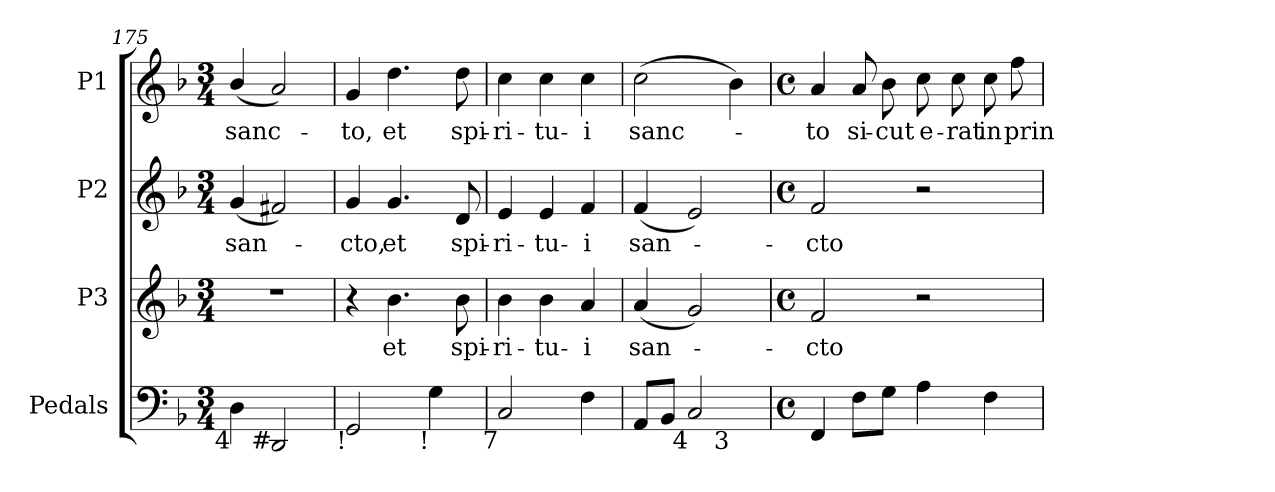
**kern	**kern	**text	**kern	**text	**kern	**text
*part4	*part3	*part3	*part2	*part2	*part1	*part1
*staff4	*staff3	*staff3	*staff2	*staff2	*staff1	*staff1
*I"Pedals	*I"P3	*	*I"P2	*	*I"P1	*
*I'Ped.	*	*	*	*	*	*
*clefF4	*clefG2	*	*clefG2	*	*clefG2	*
*k[b-]	*k[b-]	*	*k[b-]	*	*k[b-]	*
*F:	*F:	*	*F:	*	*F:	*
*M3/4	*M3/4	*	*M3/4	*	*M3/4	*
=175	=175	=175	=175	=175	=175	=175
!	!LO:N:vis=1	!	!	!	!	!
!	!	!	!	!LO:LY:b:color=#000000	!	!
!LO:TX:b:rj:t=4	!	!	!	!	!	!
!	!	!	!	!	!	!LO:LY:b:color=#000000
4Di\	2.r	.	(4gi/	san-	(4b-i/	sanc-
!LO:TX:b:rj:t=#	!	!	!	!	!	!
2DDi/	.	.	2f#Xi/)	.	2ai/)	.
!!LO:PB:g=z
=176	=176	=176	=176	=176	=176	=176
!	!	!	!	!LO:LY:b:color=#000000	!	!
!LO:TX:b:rj:t=!	!	!	!	!	!	!
!	!	!	!	!	!	!LO:LY:b:color=#000000
2GGi/	4r	.	4gi/	-cto,	4gi/	-to,
!	!	!LO:LY:b:color=#000000	!	!	!	!
!	!	!	!	!LO:LY:b:color=#000000	!	!
!	!	!	!	!	!	!LO:LY:b:color=#000000
.	4.b-i\	et	4.gi/	et	4.ddi\	et
!LO:TX:b:rj:t=!	!	!	!	!	!	!
4Gi\	.	.	.	.	.	.
!	!	!LO:LY:b:color=#000000	!	!	!	!
!	!	!	!	!LO:LY:b:color=#000000	!	!
!	!	!	!	!	!	!LO:LY:b:color=#000000
.	8b-i\	spi-	8di/	spi-	8ddi\	spi-
=177	=177	=177	=177	=177	=177	=177
!	!	!LO:LY:b:color=#000000	!	!	!	!
!	!	!	!	!LO:LY:b:color=#000000	!	!
!LO:TX:b:rj:t=7	!	!	!	!	!	!
!	!	!	!	!	!	!LO:LY:b:color=#000000
2Ci/	4b-i\	-ri-	4ei/	-ri-	4cci\	-ri-
!	!	!LO:LY:b:color=#000000	!	!	!	!
!	!	!	!	!LO:LY:b:color=#000000	!	!
!	!	!	!	!	!	!LO:LY:b:color=#000000
.	4b-i\	-tu-	4ei/	-tu-	4cci\	-tu-
!	!	!LO:LY:b:color=#000000	!	!	!	!
!	!	!	!	!LO:LY:b:color=#000000	!	!
!	!	!	!	!	!	!LO:LY:b:color=#000000
4Fi\	4ai/	-i	4fi/	-i	4cci\	-i
=178	=178	=178	=178	=178	=178	=178
!	!	!LO:LY:b:color=#000000	!	!	!	!
!	!	!	!	!LO:LY:b:color=#000000	!	!
!LO:TX:b:rj:t=6	!	!	!	!	!	!
!	!	!	!	!	!	!LO:LY:b:color=#000000
*^	*	*	*	*	*	*
8AAi/L	2ryy	(4ai/	san-	(4fi/	san-	(2cci\	sanc-
8BB-i/J	.	.	.	.	.	.	.
!LO:TX:b:rj:t=4	!	!	!	!	!	!	!
2Ci/	.	2gi/)	.	2ei/)	.	.	.
!	!LO:TX:b:rj:t=3	!	!	!	!	!	!
.	4ryy	.	.	.	.	4b-i\)	.
*v	*v	*	*	*	*	*	*
=179	=179	=179	=179	=179	=179	=179
*M4/4	*M4/4	*	*M4/4	*	*M4/4	*
*met(c)	*met(c)	*	*met(c)	*	*met(c)	*
*^	*	*	*	*	*	*
!	!	!	!LO:LY:b:color=#000000	!	!	!	!
*v	*v	*	*	*	*	*	*
*^	*	*	*	*	*	*
!	!	!	!	!	!LO:LY:b:color=#000000	!	!
*v	*v	*	*	*	*	*	*
*^	*	*	*	*	*	*
!	!	!	!	!	!	!	!LO:LY:b:color=#000000
*v	*v	*	*	*	*	*	*
4FFi/	2fi/	-cto	2fi/	-cto	4ai/	-to
!	!	!	!	!	!	!LO:LY:b:color=#000000
8Fi\L	.	.	.	.	8ai/	si-
!	!	!	!	!	!	!LO:LY:b:color=#000000
8Gi\J	.	.	.	.	8b-i\	-cut
!	!	!	!	!	!	!LO:LY:b:color=#000000
4Ai\	2r	.	2r	.	8cci\	e-
!	!	!	!	!	!	!LO:LY:b:color=#000000
.	.	.	.	.	8cci\	-rat
!	!	!	!	!	!	!LO:LY:b:color=#000000
4Fi\	.	.	.	.	8cci\	in
!	!	!	!	!	!	!LO:LY:b:color=#000000
.	.	.	.	.	8ffi\	prin-
=	=	=	=	=	=	=
*-	*-	*-	*-	*-	*-	*-
